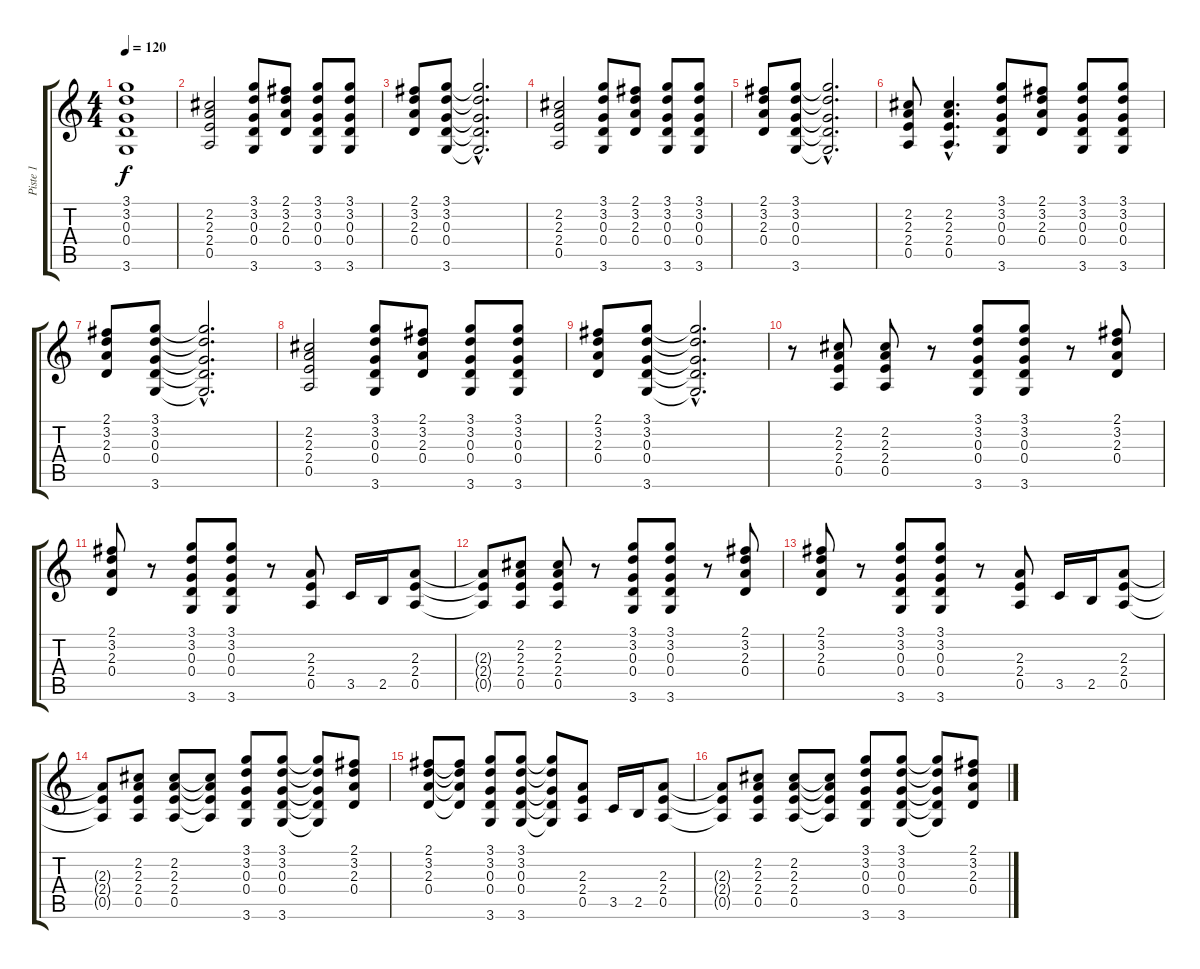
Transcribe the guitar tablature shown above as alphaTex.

\track ("Piste 1" "Piste 1") {instrument overdrivenguitar}
\staff {score tabs}
\tuning (E4 B3 G3 D3 A2 E2) {hide}
\ts (4 4)
\tempo 120
\clef g2
\ks c
(3.1{t} 3.2{t} 0.3{t} 0.4{t} 3.6{t}).1{dy f} |
(2.2 2.3 2.4 0.5).2 (3.1 3.2 0.3 0.4 3.6).8 (2.1 3.2 2.3 0.4).8 (3.1 3.2 0.3 0.4 3.6).8 (3.1 3.2 0.3 0.4 3.6).8 |
(2.1 3.2 2.3 0.4).8 (3.1 3.2 0.3 0.4 3.6).8 (3.1{hac t} 3.2{hac t} 0.3{hac t} 0.4{hac t} 3.6{hac t}).2{d} |
(2.2 2.3 2.4 0.5).2 (3.1 3.2 0.3 0.4 3.6).8 (2.1 3.2 2.3 0.4).8 (3.1 3.2 0.3 0.4 3.6).8 (3.1 3.2 0.3 0.4 3.6).8 |
(2.1 3.2 2.3 0.4).8 (3.1 3.2 0.3 0.4 3.6).8 (3.1{hac t} 3.2{hac t} 0.3{hac t} 0.4{hac t} 3.6{hac t}).2{d} |
(2.2 2.3 2.4 0.5).8 (2.2{hac} 2.3{hac} 2.4{hac} 0.5{hac}).4{d} (3.1 3.2 0.3 0.4 3.6).8 (2.1 3.2 2.3 0.4).8 (3.1 3.2 0.3 0.4 3.6).8 (3.1 3.2 0.3 0.4 3.6).8 |
(2.1 3.2 2.3 0.4).8 (3.1 3.2 0.3 0.4 3.6).8 (3.1{hac t} 3.2{hac t} 0.3{hac t} 0.4{hac t} 3.6{hac t}).2{d} |
(2.2 2.3 2.4 0.5).2 (3.1 3.2 0.3 0.4 3.6).8 (2.1 3.2 2.3 0.4).8 (3.1 3.2 0.3 0.4 3.6).8 (3.1 3.2 0.3 0.4 3.6).8 |
(2.1 3.2 2.3 0.4).8 (3.1 3.2 0.3 0.4 3.6).8 (3.1{hac t} 3.2{hac t} 0.3{hac t} 0.4{hac t} 3.6{hac t}).2{d} |
r.8 (2.2 2.3 2.4 0.5).8 (2.2 2.3 2.4 0.5).8 r.8 (3.1 3.2 0.3 0.4 3.6).8 (3.1 3.2 0.3 0.4 3.6).8 r.8 (2.1 3.2 2.3 0.4).8 |
(2.1 3.2 2.3 0.4).8 r.8 (3.1 3.2 0.3 0.4 3.6).8 (3.1 3.2 0.3 0.4 3.6).8 r.8 (2.3 2.4 0.5).8 3.5.16 2.5.16 (2.3 2.4 0.5).8 |
(2.3{t} 2.4{t} 0.5{t}).8 (2.2 2.3 2.4 0.5).8 (2.2 2.3 2.4 0.5).8 r.8 (3.1 3.2 0.3 0.4 3.6).8 (3.1 3.2 0.3 0.4 3.6).8 r.8 (2.1 3.2 2.3 0.4).8 |
(2.1 3.2 2.3 0.4).8 r.8 (3.1 3.2 0.3 0.4 3.6).8 (3.1 3.2 0.3 0.4 3.6).8 r.8 (2.3 2.4 0.5).8 3.5.16 2.5.16 (2.3 2.4 0.5).8 |
(2.3{t} 2.4{t} 0.5{t}).8 (2.2 2.3 2.4 0.5).8 (2.2 2.3 2.4 0.5).8 (2.2{t} 2.3{t} 2.4{t} 0.5{t}).8 (3.1 3.2 0.3 0.4 3.6).8 (3.1 3.2 0.3 0.4 3.6).8 (3.1{t} 3.2{t} 0.3{t} 0.4{t} 3.6{t}).8 (2.1 3.2 2.3 0.4).8 |
(2.1 3.2 2.3 0.4).8 (2.1{t} 3.2{t} 2.3{t} 0.4{t}).8 (3.1 3.2 0.3 0.4 3.6).8 (3.1 3.2 0.3 0.4 3.6).8 (3.1{t} 3.2{t} 0.3{t} 0.4{t} 3.6{t}).8 (2.3 2.4 0.5).8 3.5.16 2.5.16 (2.3 2.4 0.5).8 |
(2.3{t} 2.4{t} 0.5{t}).8 (2.2 2.3 2.4 0.5).8 (2.2 2.3 2.4 0.5).8 (2.2{t} 2.3{t} 2.4{t} 0.5{t}).8 (3.1 3.2 0.3 0.4 3.6).8 (3.1 3.2 0.3 0.4 3.6).8 (3.1{t} 3.2{t} 0.3{t} 0.4{t} 3.6{t}).8 (2.1 3.2 2.3 0.4).8
